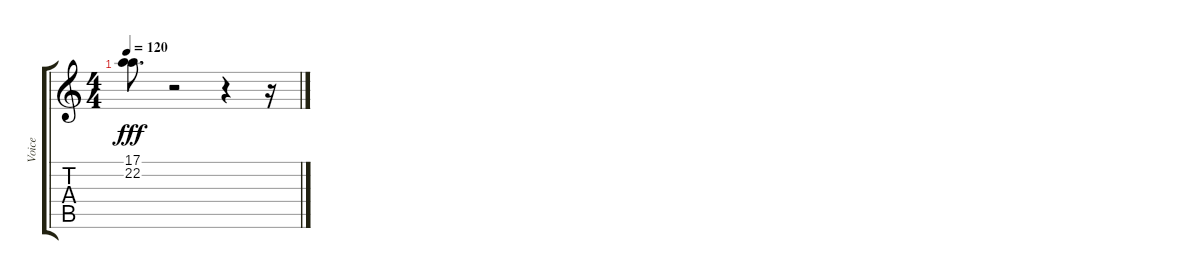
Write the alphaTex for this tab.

\track ("Voice" "Voice") {instrument lead2sawtooth}
\staff {score tabs}
\tuning (E4 B3 G3 D3 A2 E2) {hide}
\ts (4 4)
\tempo 120
\clef g2
\ks c
(17.1 22.2).8{d dy fff} r.2 r.4 r.16
